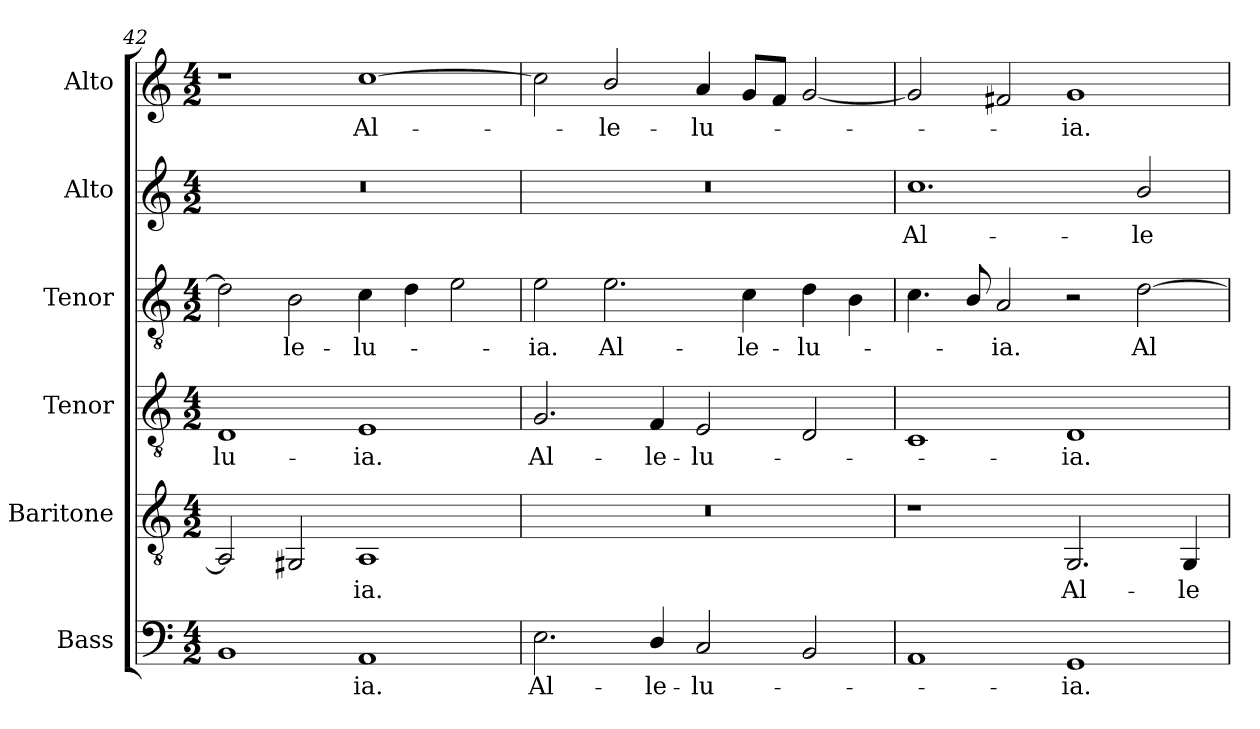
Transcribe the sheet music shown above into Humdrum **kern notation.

**kern	**text	**kern	**text	**kern	**text	**kern	**text	**kern	**text	**kern	**text
*part6	*part6	*part5	*part5	*part4	*part4	*part3	*part3	*part2	*part2	*part1	*part1
*staff6	*staff6	*staff5	*staff5	*staff4	*staff4	*staff3	*staff3	*staff2	*staff2	*staff1	*staff1
*I"Bass	*	*I"Baritone	*	*I"Tenor	*	*I"Tenor	*	*I"Alto	*	*I"Alto	*
*I'B.	*	*I'Bar.	*	*I'T.	*	*I'T.	*	*I'A.	*	*I'A.	*
*clefF4	*	*clefGv2	*	*clefGv2	*	*clefGv2	*	*clefG2	*	*clefG2	*
*	*	*	*	*ITrd7c12	*	*ITrd7c12	*	*	*	*	*
*k[]	*	*k[]	*	*k[]	*	*k[]	*	*k[]	*	*k[]	*
*C:	*	*C:	*	*C:	*	*C:	*	*C:	*	*C:	*
*M4/2	*	*M4/2	*	*M4/2	*	*M4/2	*	*M4/2	*	*M4/2	*
=42	=42	=42	=42	=42	=42	=42	=42	=42	=42	=42	=42
!	!	!	!	!	!LO:LY:b:color=#000000	!	!	!LO:N:vis=1	!	!	!
1BBi	.	2AAi/]	.	1DDi	-lu-	2Di\]	.	0r	.	1r	.
!	!	!	!	!	!	!	!LO:LY:b:color=#000000	!	!	!	!
.	.	2GG#Xi/	.	.	.	2BBi\	-le-	.	.	.	.
!	!LO:LY:b:color=#000000	!	!	!	!	!	!	!	!	!	!
!	!	!	!LO:LY:b:color=#000000	!	!	!	!	!	!	!	!
!	!	!	!	!	!LO:LY:b:color=#000000	!	!	!	!	!	!
!	!	!	!	!	!	!	!LO:LY:b:color=#000000	!	!	!	!
!	!	!	!	!	!	!	!	!	!	!	!LO:LY:b:color=#000000
1AAi	-ia.	1AAi	-ia.	1EEi	-ia.	4Ci\	-lu-	.	.	[1cci	Al-
.	.	.	.	.	.	4Di\	.	.	.	.	.
.	.	.	.	.	.	2Ei\	.	.	.	.	.
=43	=43	=43	=43	=43	=43	=43	=43	=43	=43	=43	=43
!	!LO:LY:b:color=#000000	!LO:N:vis=1	!	!	!	!	!	!	!	!	!
!	!	!	!	!	!LO:LY:b:color=#000000	!	!	!	!	!	!
!	!	!	!	!	!	!	!LO:LY:b:color=#000000	!LO:N:vis=1	!	!	!
2.Ei\	Al-	0r	.	2.GGi/	Al-	2Ei\	-ia.	0r	.	2cci\]	.
!	!	!	!	!	!	!	!LO:LY:b:color=#000000	!	!	!	!
!	!	!	!	!	!	!	!	!	!	!	!LO:LY:b:color=#000000
.	.	.	.	.	.	2.Ei\	Al-	.	.	2bi/	-le-
!	!LO:LY:b:color=#000000	!	!	!	!	!	!	!	!	!	!
!	!	!	!	!	!LO:LY:b:color=#000000	!	!	!	!	!	!
4Di/	-le-	.	.	4FFi/	-le-	.	.	.	.	.	.
!	!LO:LY:b:color=#000000	!	!	!	!	!	!	!	!	!	!
!	!	!	!	!	!LO:LY:b:color=#000000	!	!	!	!	!	!
!	!	!	!	!	!	!	!	!	!	!	!LO:LY:b:color=#000000
2Ci/	-lu-	.	.	2EEi/	-lu-	.	.	.	.	4ai/	-lu-
!	!	!	!	!	!	!	!LO:LY:b:color=#000000	!	!	!	!
.	.	.	.	.	.	4Ci\	-le-	.	.	8gi/L	.
.	.	.	.	.	.	.	.	.	.	8fi/J	.
!	!	!	!	!	!	!	!LO:LY:b:color=#000000	!	!	!	!
2BBi/	.	.	.	2DDi/	.	4Di\	-lu-	.	.	[2gi/	.
.	.	.	.	.	.	4BBi\	.	.	.	.	.
=44	=44	=44	=44	=44	=44	=44	=44	=44	=44	=44	=44
!	!	!	!	!	!	!	!	!	!LO:LY:b:color=#000000	!	!
1AAi	.	1r	.	1CCi	.	4.Ci\	.	1.cci	Al-	2gi/]	.
.	.	.	.	.	.	8BBi/	.	.	.	.	.
!	!	!	!	!	!	!	!LO:LY:b:color=#000000	!	!	!	!
.	.	.	.	.	.	2AAi/	-ia.	.	.	2f#Xi/	.
!	!LO:LY:b:color=#000000	!	!	!	!	!	!	!	!	!	!
!	!	!	!LO:LY:b:color=#000000	!	!	!	!	!	!	!	!
!	!	!	!	!	!LO:LY:b:color=#000000	!	!	!	!	!	!
!	!	!	!	!	!	!	!	!	!	!	!LO:LY:b:color=#000000
1GGi	-ia.	2.GGi/	Al-	1DDi	-ia.	2r	.	.	.	1gi	-ia.
!	!	!	!	!	!	!	!LO:LY:b:color=#000000	!	!	!	!
!	!	!	!	!	!	!	!	!	!LO:LY:b:color=#000000	!	!
.	.	.	.	.	.	[2Di\	Al-	2bi/	-le-	.	.
!	!	!	!LO:LY:b:color=#000000	!	!	!	!	!	!	!	!
.	.	4GGi/	-le-	.	.	.	.	.	.	.	.
=	=	=	=	=	=	=	=	=	=	=	=
*-	*-	*-	*-	*-	*-	*-	*-	*-	*-	*-	*-
